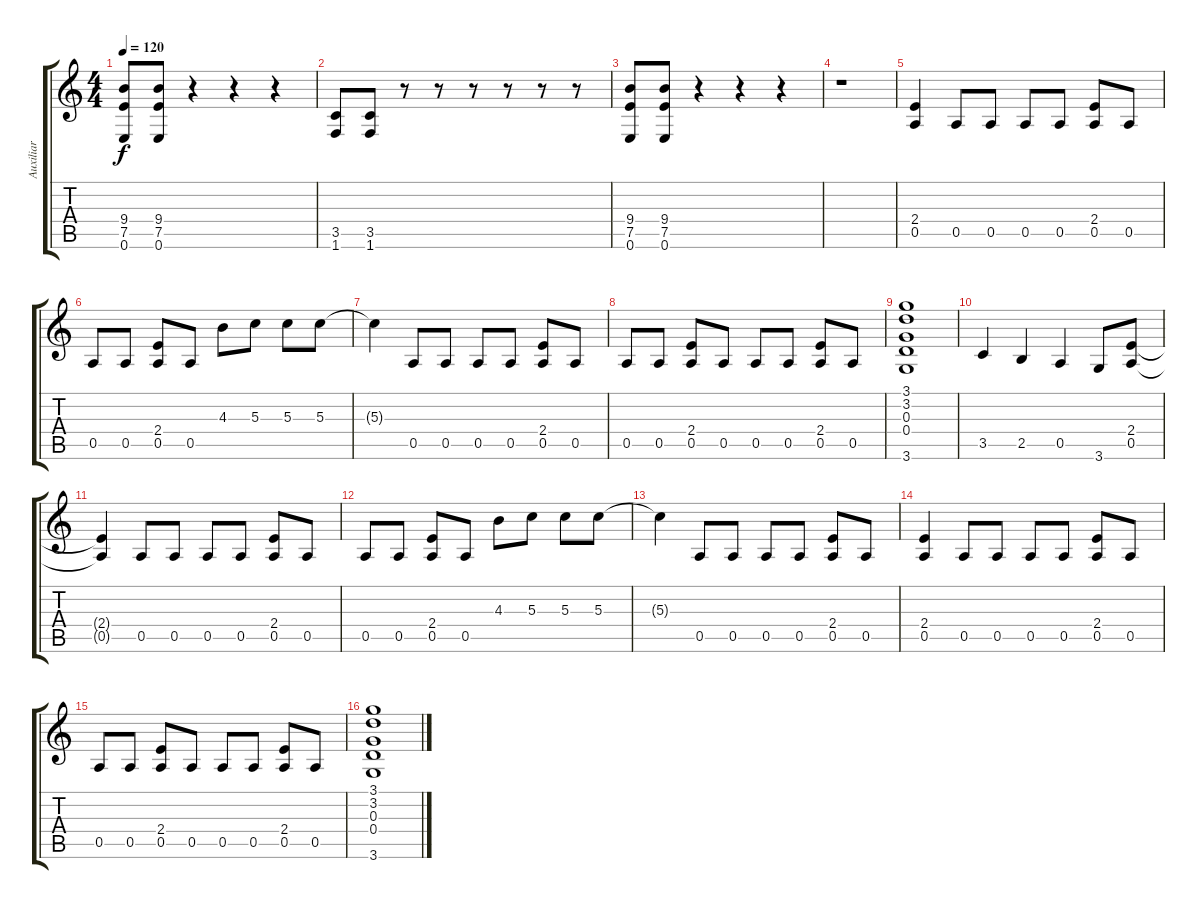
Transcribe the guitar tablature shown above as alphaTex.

\track ("Auxiliar" "Auxiliar") {instrument overdrivenguitar}
\staff {score tabs}
\tuning (E4 B3 G3 D3 A2 E2) {hide}
\ts (4 4)
\tempo 120
\clef g2
\ks c
(9.4 7.5 0.6).8{dy f} (9.4 7.5 0.6).8 r.4 r.4 r.4 |
(3.5 1.6).8 (3.5 1.6).8 r.8 r.8 r.8 r.8 r.8 r.8 |
(9.4 7.5 0.6).8 (9.4 7.5 0.6).8 r.4 r.4 r.4 |
r.1 |
(2.4 0.5).4 0.5.8 0.5.8 0.5.8 0.5.8 (2.4 0.5).8 0.5.8 |
0.5.8 0.5.8 (2.4 0.5).8 0.5.8 4.3.8 5.3.8 5.3.8 5.3.8 |
5.3{t}.4 0.5.8 0.5.8 0.5.8 0.5.8 (2.4 0.5).8 0.5.8 |
0.5.8 0.5.8 (2.4 0.5).8 0.5.8 0.5.8 0.5.8 (2.4 0.5).8 0.5.8 |
(3.1 3.2 0.3 0.4 3.6).1 |
3.5.4 2.5.4 0.5.4 3.6.8 (2.4 0.5).8 |
(2.4{t} 0.5{t}).4 0.5.8 0.5.8 0.5.8 0.5.8 (2.4 0.5).8 0.5.8 |
0.5.8 0.5.8 (2.4 0.5).8 0.5.8 4.3.8 5.3.8 5.3.8 5.3.8 |
5.3{t}.4 0.5.8 0.5.8 0.5.8 0.5.8 (2.4 0.5).8 0.5.8 |
(2.4 0.5).4 0.5.8 0.5.8 0.5.8 0.5.8 (2.4 0.5).8 0.5.8 |
0.5.8 0.5.8 (2.4 0.5).8 0.5.8 0.5.8 0.5.8 (2.4 0.5).8 0.5.8 |
(3.1 3.2 0.3 0.4 3.6).1
